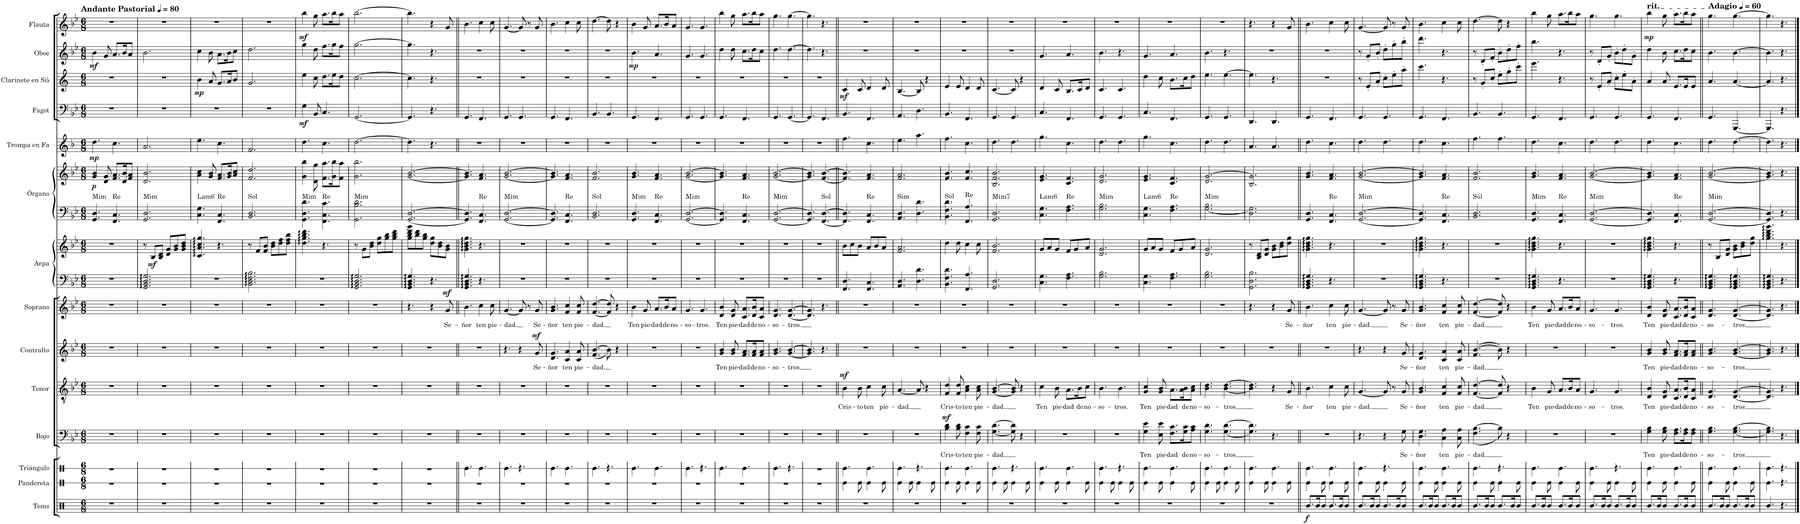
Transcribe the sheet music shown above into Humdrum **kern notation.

**kern	**dynam	**kern	**kern	**kern	**text	**dynam	**kern	**text	**dynam	**kern	**text	**dynam	**kern	**text	**dynam	**kern	**kern	**dynam	**kern	**kern	**dynam	**harte	**kern	**dynam	**kern	**dynam	**kern	**dynam	**kern	**dynam	**kern	**dynam
*part14	*part14	*part13	*part12	*part11	*part11	*part11	*part10	*part10	*part10	*part9	*part9	*part9	*part8	*part8	*part8	*part7	*part7	*part7	*part6	*part6	*part6	*part6	*part5	*part5	*part4	*part4	*part3	*part3	*part2	*part2	*part1	*part1
*staff16	*staff16	*staff15	*staff14	*staff13	*staff13	*staff13	*staff12	*staff12	*staff12	*staff11	*staff11	*staff11	*staff10	*staff10	*staff10	*staff9	*staff8	*staff8/9	*staff7	*staff6	*staff6/7	*	*staff5	*staff5	*staff4	*staff4	*staff3	*staff3	*staff2	*staff2	*staff1	*staff1
*I"Toms	*	*I"Pandereta	*I"Triángulo	*I"Bajo	*	*	*I"Tenor	*	*	*I"Contralto	*	*	*I"Soprano	*	*	*I"Arpa	*	*	*I"Órgano	*	*	*	*I"Trompa en Fa	*	*I"Fagot	*	*I"Clarinete en Sib	*	*I"Oboe	*	*I"Flauta	*
*I'Toms	*	*I'Pdta.	*	*I'B.	*	*	*I'T.	*	*	*I'C.	*	*	*I'S.	*	*	*I'Arp.	*	*	*	*	*	*	*	*	*I'Fg.	*	*I'Cl. en Sib	*	*I'Ob.	*	*I'Fl.	*
*	*	*stria1	*stria1	*	*	*	*	*	*	*	*	*	*	*	*	*	*	*	*	*	*	*	*	*	*	*	*	*	*	*	*	*
*clefX	*	*clefX	*clefX	*clefF4	*	*	*clefGv2	*	*	*clefG2	*	*	*clefG2	*	*	*clefF4	*clefG2	*	*clefF4	*clefG2	*	*	*clefG2	*	*clefF4	*	*clefG2	*	*clefG2	*	*clefG2	*
*	*	*	*	*	*	*	*	*	*	*	*	*	*	*	*	*	*	*	*	*	*	*	*Trd4c7	*	*	*	*Trd1c2	*	*	*	*	*
*k[]	*	*k[]	*k[]	*k[b-e-]	*	*	*k[b-e-]	*	*	*k[b-e-]	*	*	*k[b-e-]	*	*	*k[b-e-]	*k[b-e-]	*	*k[b-e-]	*k[b-e-]	*	*	*k[b-]	*	*k[b-e-]	*	*k[]	*	*k[b-e-]	*	*k[b-e-]	*
*M6/8	*	*M6/8	*M6/8	*M6/8	*	*	*M6/8	*	*	*M6/8	*	*	*M6/8	*	*	*M6/8	*M6/8	*	*M6/8	*M6/8	*	*	*M6/8	*	*M6/8	*	*M6/8	*	*M6/8	*	*M6/8	*
*MM80	*	*MM80	*MM80	*MM80	*	*	*MM80	*	*	*MM80	*	*	*MM80	*	*	*MM80	*MM80	*	*MM80	*MM80	*	*	*MM80	*	*MM80	*	*MM80	*	*MM80	*	*MM80	*
=1	=1	=1	=1	=1	=1	=1	=1	=1	=1	=1	=1	=1	=1	=1	=1	=1	=1	=1	=1	=1	=1	=1	=1	=1	=1	=1	=1	=1	=1	=1	=1	=1
!	!	!	!	!	!	!	!	!	!	!	!	!	!	!	!	!	!	!	!	!	!	!	!	!	!	!	!	!	!	!	!LO:TX:a:B:t=Andante Pastorial	!
!	!	!	!	!	!	!	!	!	!	!	!	!	!	!	!	!	!	!	!	!	!LO:DY:b	!LO:H:kt=Mim	!	!LO:DY:b	!	!	!	!	!	!LO:DY:b	!	!
2.r	.	2.r	2.r	2.r	.	.	2.r	.	.	2.r	.	.	2.r	.	.	2.r	2.r	.	4.GG/ 4.D/	4g/ 4b-/	p	N	4.dd\	mp	2.r	.	2.r	.	4b-\	mf	2.r	.
.	.	.	.	.	.	.	.	.	.	.	.	.	.	.	.	.	.	.	.	8d/ 8g/	.	.	.	.	.	.	.	.	8g/	.	.	.
!	!	!	!	!	!	!	!	!	!	!	!	!	!	!	!	!	!	!	!	!	!	!LO:H:kt=Re	!	!	!	!	!	!	!	!	!	!
.	.	.	.	.	.	.	.	.	.	.	.	.	.	.	.	.	.	.	4.FF/ 4.C/	8.f/ 8.a/L	.	N	4.cc\	.	.	.	.	.	8.a/L	.	.	.
.	.	.	.	.	.	.	.	.	.	.	.	.	.	.	.	.	.	.	.	16d/ 16b-/K	.	.	.	.	.	.	.	.	16b-/K	.	.	.
.	.	.	.	.	.	.	.	.	.	.	.	.	.	.	.	.	.	.	.	8f/ 8a/J	.	.	.	.	.	.	.	.	8a/J	.	.	.
=2	=2	=2	=2	=2	=2	=2	=2	=2	=2	=2	=2	=2	=2	=2	=2	=2	=2	=2	=2	=2	=2	=2	=2	=2	=2	=2	=2	=2	=2	=2	=2	=2
!	!	!	!	!	!	!	!	!	!	!	!	!	!	!	!	!	!	!	!	!	!	!LO:H:kt=Mim	!	!	!	!	!	!	!	!	!	!
2.r	.	2.r	2.r	2.r	.	.	2.r	.	.	2.r	.	.	2.r	.	.	2.GG/:: 2.BB-/:: 2.D/:: 2.G/::	8r	.	2.GG/ 2.D/	2.d/ 2.b-/	.	N	2.a/	.	2.r	.	2.r	.	2.b-\	.	2.r	.
!	!	!	!	!	!	!	!	!	!	!	!	!	!	!	!	!	!	!LO:DY:b	!	!	!	!	!	!	!	!	!	!	!	!	!	!
.	.	.	.	.	.	.	.	.	.	.	.	.	.	.	.	.	8B-/L	mf	.	.	.	.	.	.	.	.	.	.	.	.	.	.
.	.	.	.	.	.	.	.	.	.	.	.	.	.	.	.	.	8B-/ 8d/J	.	.	.	.	.	.	.	.	.	.	.	.	.	.	.
.	.	.	.	.	.	.	.	.	.	.	.	.	.	.	.	.	8d/ 8g/L	.	.	.	.	.	.	.	.	.	.	.	.	.	.	.
.	.	.	.	.	.	.	.	.	.	.	.	.	.	.	.	.	8g/ 8b-/	.	.	.	.	.	.	.	.	.	.	.	.	.	.	.
.	.	.	.	.	.	.	.	.	.	.	.	.	.	.	.	.	8g/ 8b-/ 8dd/J	.	.	.	.	.	.	.	.	.	.	.	.	.	.	.
=3	=3	=3	=3	=3	=3	=3	=3	=3	=3	=3	=3	=3	=3	=3	=3	=3	=3	=3	=3	=3	=3	=3	=3	=3	=3	=3	=3	=3	=3	=3	=3	=3
!	!	!	!	!	!	!	!	!	!	!	!	!	!	!	!	!	!	!	!	!	!	!LO:H:kt=Lam6	!	!	!	!	!	!LO:DY:b	!	!	!	!
2.r	.	2.r	2.r	2.r	.	.	2.r	.	.	2.r	.	.	2.r	.	.	2.r	4.c/:: 4.a/:: 4.cc/:: 4.gg/::	.	4.C\ 4.G\	4a\ 4cc\	.	N	4.ee\	.	2.r	.	4b\	mp	4cc\	.	2.r	.
.	.	.	.	.	.	.	.	.	.	.	.	.	.	.	.	.	.	.	.	8g/ 8b-/	.	.	.	.	.	.	8a/	.	8b-\	.	.	.
!	!	!	!	!	!	!	!	!	!	!	!	!	!	!	!	!	!	!	!	!	!	!LO:H:kt=Re	!	!	!	!	!	!	!	!	!	!
.	.	.	.	.	.	.	.	.	.	.	.	.	.	.	.	.	4.r	.	4.FF/ 4.C/	8.f/ 8.a/L	.	N	4.cc\	.	.	.	8.g/L	.	8.a\L	.	.	.
.	.	.	.	.	.	.	.	.	.	.	.	.	.	.	.	.	.	.	.	16g/ 16b-/K	.	.	.	.	.	.	16a/K	.	16b-\K	.	.	.
.	.	.	.	.	.	.	.	.	.	.	.	.	.	.	.	.	.	.	.	8a/ 8cc/J	.	.	.	.	.	.	8b/J	.	8cc\J	.	.	.
=4	=4	=4	=4	=4	=4	=4	=4	=4	=4	=4	=4	=4	=4	=4	=4	=4	=4	=4	=4	=4	=4	=4	=4	=4	=4	=4	=4	=4	=4	=4	=4	=4
!	!	!	!	!	!	!	!	!	!	!	!	!	!	!	!	!	!	!	!	!	!	!LO:H:kt=Sol	!	!	!	!	!	!	!	!	!	!
2.r	.	2.r	2.r	2.r	.	.	2.r	.	.	2.r	.	.	2.r	.	.	2.BB-\:: 2.D\:: 2.F\:: 2.B-\::	8r	.	2.BB-/ 2.D/	2.f/ 2.dd/	.	N	2.f/	.	2.r	.	2.g/	.	2.dd\	.	2.r	.
.	.	.	.	.	.	.	.	.	.	.	.	.	.	.	.	.	8f/L	.	.	.	.	.	.	.	.	.	.	.	.	.	.	.
.	.	.	.	.	.	.	.	.	.	.	.	.	.	.	.	.	8f/ 8b-/J	.	.	.	.	.	.	.	.	.	.	.	.	.	.	.
.	.	.	.	.	.	.	.	.	.	.	.	.	.	.	.	.	8b-\ 8dd\L	.	.	.	.	.	.	.	.	.	.	.	.	.	.	.
.	.	.	.	.	.	.	.	.	.	.	.	.	.	.	.	.	8dd\ 8ff\	.	.	.	.	.	.	.	.	.	.	.	.	.	.	.
.	.	.	.	.	.	.	.	.	.	.	.	.	.	.	.	.	8dd\ 8ff\ 8bb-\J	.	.	.	.	.	.	.	.	.	.	.	.	.	.	.
=5	=5	=5	=5	=5	=5	=5	=5	=5	=5	=5	=5	=5	=5	=5	=5	=5	=5	=5	=5	=5	=5	=5	=5	=5	=5	=5	=5	=5	=5	=5	=5	=5
!	!	!	!	!	!	!	!	!	!	!	!	!	!	!	!	!	!	!	!	!	!	!LO:H:kt=Mim	!	!	!	!LO:DY:b	!	!	!	!	!	!LO:DY:b
2.r	.	2.r	2.r	2.r	.	.	2.r	.	.	2.r	.	.	2.r	.	.	2.r	4.dd\:: 4.gg\:: 4.bb-\:: 4.ddd\::	.	4.GG\ 4.D\ 4.d\	4g\ 4bb-\	.	N	4.dd\	.	4G\	mf	4ee\	.	4gg\	.	4bb-\	mf
.	.	.	.	.	.	.	.	.	.	.	.	.	.	.	.	.	.	.	.	8d\ 8gg\	.	.	.	.	8BB-/	.	8cc\	.	8dd\	.	8gg\	.
!	!	!	!	!	!	!	!	!	!	!	!	!	!	!	!	!	!	!	!	!	!	!LO:H:kt=Re	!	!	!	!	!	!	!	!	!	!
.	.	.	.	.	.	.	.	.	.	.	.	.	.	.	.	.	4.r	.	4.FF\ 4.C\ 4.c\	8.f\ 8.aa\L	.	N	4.cc\	.	4.C/	.	8.dd\L	.	8.ff\L	.	8.aa\L	.
.	.	.	.	.	.	.	.	.	.	.	.	.	.	.	.	.	.	.	.	16g\ 16bb-\K	.	.	.	.	.	.	16ee\K	.	16gg\K	.	16bb-\K	.
.	.	.	.	.	.	.	.	.	.	.	.	.	.	.	.	.	.	.	.	8f\ 8aa\J	.	.	.	.	.	.	8dd\J	.	8ff\J	.	8aa\J	.
=6	=6	=6	=6	=6	=6	=6	=6	=6	=6	=6	=6	=6	=6	=6	=6	=6	=6	=6	=6	=6	=6	=6	=6	=6	=6	=6	=6	=6	=6	=6	=6	=6
!	!	!	!	!	!	!	!	!	!	!	!	!	!	!	!	!	!	!	!	!	!	!LO:H:kt=Mim	!	!	!	!	!	!	!	!	!	!
2.r	.	2.r	2.r	2.r	.	.	2.r	.	.	2.r	.	.	2.r	.	.	2.GG/:: 2.BB-/:: 2.D/:: 2.G/::	8r	.	2.GG\ 2.B-\ 2.d\	2.g\ 2.bb-\	.	N	[2.dd\	.	[2.GG/	.	[2.cc\	.	[2.gg\	.	[2.bb-\	.
.	.	.	.	.	.	.	.	.	.	.	.	.	.	.	.	.	8g\L	.	.	.	.	.	.	.	.	.	.	.	.	.	.	.
.	.	.	.	.	.	.	.	.	.	.	.	.	.	.	.	.	8b-\ 8dd\J	.	.	.	.	.	.	.	.	.	.	.	.	.	.	.
.	.	.	.	.	.	.	.	.	.	.	.	.	.	.	.	.	8dd\ 8gg\L	.	.	.	.	.	.	.	.	.	.	.	.	.	.	.
.	.	.	.	.	.	.	.	.	.	.	.	.	.	.	.	.	8gg\ 8bb-\	.	.	.	.	.	.	.	.	.	.	.	.	.	.	.
.	.	.	.	.	.	.	.	.	.	.	.	.	.	.	.	.	8gg\ 8bb-\ 8ddd\J	.	.	.	.	.	.	.	.	.	.	.	.	.	.	.
=7	=7	=7	=7	=7	=7	=7	=7	=7	=7	=7	=7	=7	=7	=7	=7	=7	=7	=7	=7	=7	=7	=7	=7	=7	=7	=7	=7	=7	=7	=7	=7	=7
2.r	.	2.r	2.r	2.r	.	.	2.r	.	.	2.r	.	.	4.r	.	.	4.GG/:: 4.BB-/:: 4.D/:: 4.G/::	8gg\ 8bb-\ 8ddd\ 8ggg\L	.	[2.GG/ [2.D/	[2.g/ [2.b-/	.	.	4.dd\]	.	4.GG/]	.	4.cc\]	.	4.gg\]	.	4.bb-\]	.
.	.	.	.	.	.	.	.	.	.	.	.	.	.	.	.	.	8bb-\ 8ddd\	.	.	.	.	.	.	.	.	.	.	.	.	.	.	.
.	.	.	.	.	.	.	.	.	.	.	.	.	.	.	.	.	8gg\ 8bb-\J	.	.	.	.	.	.	.	.	.	.	.	.	.	.	.
.	.	.	.	.	.	.	.	.	.	.	.	.	4r	.	.	4.r	8dd\ 8gg\L	.	.	.	.	.	4.r	.	4.r	.	4.r	.	4.r	.	4r	.
.	.	.	.	.	.	.	.	.	.	.	.	.	.	.	.	.	8b-\ 8dd\	.	.	.	.	.	.	.	.	.	.	.	.	.	.	.
!	!	!	!	!	!	!	!	!	!	!	!	!	!	!LO:LY:b	!LO:DY:a	!	!	!	!	!	!	!	!	!	!	!	!	!	!	!	!	!
.	.	.	.	.	.	.	.	.	.	.	.	.	8g/	Se-	mf	.	8g\ 8b-\J	.	.	.	.	.	.	.	.	.	.	.	.	.	8g/	.
=8||	=8||	=8||	=8||	=8||	=8||	=8||	=8||	=8||	=8||	=8||	=8||	=8||	=8||	=8||	=8||	=8||	=8||	=8||	=8||	=8||	=8||	=8||	=8||	=8||	=8||	=8||	=8||	=8||	=8||	=8||	=8||	=8||
!	!	!	!	!	!	!	!	!	!	!	!	!	!	!LO:LY:b	!	!	!	!	!	!	!	!	!	!	!	!	!	!	!	!	!	!
2.r	.	2.r	4.Re\	2.r	.	.	2.r	.	.	2.r	.	.	4.b-\	-ñor	.	4.GG/:: 4.BB-/:: 4.D/:: 4.G/::	4.g\:: 4.b-\:: 4.dd\:: 4.gg\::	.	4.GG/] 4.D/]	4.g/] 4.b-/]	.	.	2.r	.	4.GG/	.	2.r	.	2.r	.	4.b-\	.
!	!	!	!	!	!	!	!	!	!	!	!	!	!	!LO:LY:b	!	!	!	!	!	!	!	!LO:H:kt=Re	!	!	!	!	!	!	!	!	!	!
.	.	.	4.Re\	.	.	.	.	.	.	.	.	.	4cc\	ten	.	4.r	4.r	.	4.FF/ 4.C/	4.f/ 4.a/	.	N	.	.	4.FF/	.	.	.	.	.	4cc\	.
!	!	!	!	!	!	!	!	!	!	!	!	!	!	!LO:LY:b	!	!	!	!	!	!	!	!	!	!	!	!	!	!	!	!	!	!
.	.	.	.	.	.	.	.	.	.	.	.	.	8cc\	pie-	.	.	.	.	.	.	.	.	.	.	.	.	.	.	.	.	8cc\	.
=9	=9	=9	=9	=9	=9	=9	=9	=9	=9	=9	=9	=9	=9	=9	=9	=9	=9	=9	=9	=9	=9	=9	=9	=9	=9	=9	=9	=9	=9	=9	=9	=9
!	!	!	!	!	!	!	!	!	!	!	!	!	!	!LO:LY:b	!	!	!	!	!	!	!	!LO:H:kt=Mim	!	!	!	!	!	!	!	!	!	!
2.r	.	2.r	4.Re\	2.r	.	.	2.r	.	.	4.r	.	.	[4.g/	-dad.	.	2.r	2.r	.	[2.GG/ [2.D/	[2.g/ [2.b-/	.	N	2.r	.	4.GG/	.	2.r	.	2.r	.	[4.g/	.
.	.	.	4.r	.	.	.	.	.	.	4r	.	.	8g/]	.	.	.	.	.	.	.	.	.	.	.	4.GG/	.	.	.	.	.	8g/]	.
.	.	.	.	.	.	.	.	.	.	.	.	.	8r	.	.	.	.	.	.	.	.	.	.	.	.	.	.	.	.	.	8r	.
!	!	!	!	!	!	!	!	!	!	!	!LO:LY:b	!LO:DY:a	!	!LO:LY:b	!	!	!	!	!	!	!	!	!	!	!	!	!	!	!	!	!	!
.	.	.	.	.	.	.	.	.	.	8g/	Se-	mf	8g/	Se-	.	.	.	.	.	.	.	.	.	.	.	.	.	.	.	.	8g/	.
=10	=10	=10	=10	=10	=10	=10	=10	=10	=10	=10	=10	=10	=10	=10	=10	=10	=10	=10	=10	=10	=10	=10	=10	=10	=10	=10	=10	=10	=10	=10	=10	=10
!	!	!	!	!	!	!	!	!	!	!	!LO:LY:b	!	!	!LO:LY:b	!	!	!	!	!	!	!	!	!	!	!	!	!	!	!	!	!	!
2.r	.	2.r	4.Re\	2.r	.	.	2.r	.	.	4.d/ 4.g/	-ñor	.	4.g/ 4.b-/	-ñor	.	2.r	2.r	.	4.GG/] 4.D/]	4.g/] 4.b-/]	.	.	2.r	.	4.GG/	.	2.r	.	2.r	.	4.b-\	.
!	!	!	!	!	!	!	!	!	!	!	!LO:LY:b	!	!	!LO:LY:b	!	!	!	!	!	!	!	!LO:H:kt=Re	!	!	!	!	!	!	!	!	!	!
.	.	.	4.Re\	.	.	.	.	.	.	4c/ 4a/	ten	.	4f/ 4cc/	ten	.	.	.	.	4.FF/ 4.C/	4.f/ 4.a/	.	N	.	.	4.FF/	.	.	.	.	.	4cc\	.
!	!	!	!	!	!	!	!	!	!	!	!LO:LY:b	!	!	!LO:LY:b	!	!	!	!	!	!	!	!	!	!	!	!	!	!	!	!	!	!
.	.	.	.	.	.	.	.	.	.	8c/ 8a/	pie-	.	8f/ 8cc/	pie-	.	.	.	.	.	.	.	.	.	.	.	.	.	.	.	.	8cc\	.
=11	=11	=11	=11	=11	=11	=11	=11	=11	=11	=11	=11	=11	=11	=11	=11	=11	=11	=11	=11	=11	=11	=11	=11	=11	=11	=11	=11	=11	=11	=11	=11	=11
!	!	!	!	!	!	!	!	!	!	!	!LO:LY:b	!	!	!LO:LY:b	!	!	!	!	!	!	!	!LO:H:kt=Sol	!	!	!	!	!	!	!	!	!	!
2.r	.	2.r	4.Re\	2.r	.	.	2.r	.	.	(<4.f/ [4.b-/	-dad.	.	[4.f/ [4.dd/	-dad.	.	2.r	2.r	.	2.BB-/ 2.D/	2.f/ 2.b-/	.	N	2.r	.	4.BB-/	.	2.r	.	2.r	.	[4.dd\	.
.	.	.	4.r	.	.	.	.	.	.	8b-\])	.	.	8f/] 8dd/]	.	.	.	.	.	.	.	.	.	.	.	4.BB-/	.	.	.	.	.	8dd\]	.
.	.	.	.	.	.	.	.	.	.	4r	.	.	4r	.	.	.	.	.	.	.	.	.	.	.	.	.	.	.	.	.	4r	.
=12	=12	=12	=12	=12	=12	=12	=12	=12	=12	=12	=12	=12	=12	=12	=12	=12	=12	=12	=12	=12	=12	=12	=12	=12	=12	=12	=12	=12	=12	=12	=12	=12
!	!	!	!	!	!	!	!	!	!	!	!	!	!	!LO:LY:b	!	!	!	!	!	!	!	!LO:H:kt=Mim	!	!	!	!	!	!	!	!LO:DY:b	!	!
2.r	.	2.r	4.Re\	2.r	.	.	2.r	.	.	2.r	.	.	4b-\	Ten	.	2.r	2.r	.	4.GG/ 4.D/	4.g/ 4.b-/	.	N	2.r	.	4.GG/	.	2.r	.	4.b-\	mp	4b-\	.
!	!	!	!	!	!	!	!	!	!	!	!	!	!	!LO:LY:b	!	!	!	!	!	!	!	!	!	!	!	!	!	!	!	!	!	!
.	.	.	.	.	.	.	.	.	.	.	.	.	8g/	pie-	.	.	.	.	.	.	.	.	.	.	.	.	.	.	.	.	8g/	.
!	!	!	!	!	!	!	!	!	!	!	!	!	!	!LO:LY:b	!	!	!	!	!	!	!	!LO:H:kt=Re	!	!	!	!	!	!	!	!	!	!
.	.	.	4.Re\	.	.	.	.	.	.	.	.	.	8.a/L	-dad	.	.	.	.	4.FF/ 4.C/	4.f/ 4.a/	.	N	.	.	4.FF/	.	.	.	4.a/	.	8.a/L	.
!	!	!	!	!	!	!	!	!	!	!	!	!	!	!LO:LY:b	!	!	!	!	!	!	!	!	!	!	!	!	!	!	!	!	!	!
.	.	.	.	.	.	.	.	.	.	.	.	.	16b-/K	de	.	.	.	.	.	.	.	.	.	.	.	.	.	.	.	.	16b-/K	.
!	!	!	!	!	!	!	!	!	!	!	!	!	!	!LO:LY:b	!	!	!	!	!	!	!	!	!	!	!	!	!	!	!	!	!	!
.	.	.	.	.	.	.	.	.	.	.	.	.	8a/J	no-	.	.	.	.	.	.	.	.	.	.	.	.	.	.	.	.	8a/J	.
=13	=13	=13	=13	=13	=13	=13	=13	=13	=13	=13	=13	=13	=13	=13	=13	=13	=13	=13	=13	=13	=13	=13	=13	=13	=13	=13	=13	=13	=13	=13	=13	=13
!	!	!	!	!	!	!	!	!	!	!	!	!	!	!LO:LY:b	!	!	!	!	!	!	!	!LO:H:kt=Mim	!	!	!	!	!	!	!	!	!	!
2.r	.	2.r	4.Re\	2.r	.	.	2.r	.	.	2.r	.	.	4.g/	-so-	.	2.r	2.r	.	[2.GG/ [2.D/	[2.g/ [2.b-/	.	N	2.r	.	4.GG/	.	2.r	.	4.g/	.	4.g/	.
!	!	!	!	!	!	!	!	!	!	!	!	!	!	!LO:LY:b	!	!	!	!	!	!	!	!	!	!	!	!	!	!	!	!	!	!
.	.	.	4.r	.	.	.	.	.	.	.	.	.	4.g/	-tros.	.	.	.	.	.	.	.	.	.	.	4.GG/	.	.	.	4.g/	.	4.g/	.
=14	=14	=14	=14	=14	=14	=14	=14	=14	=14	=14	=14	=14	=14	=14	=14	=14	=14	=14	=14	=14	=14	=14	=14	=14	=14	=14	=14	=14	=14	=14	=14	=14
!	!	!	!	!	!	!	!	!	!	!	!LO:LY:b	!	!	!LO:LY:b	!	!	!	!	!	!	!	!	!	!	!	!	!	!	!	!	!	!
2.r	.	2.r	4.Re\	2.r	.	.	2.r	.	.	4g/ 4b-/	Ten	.	4d/ 4b-/	Ten	.	2.r	2.r	.	4.GG/] 4.D/]	4.g/] 4.b-/]	.	.	2.r	.	4.GG/	.	2.r	.	4dd\	.	4bb-\	.
!	!	!	!	!	!	!	!	!	!	!	!LO:LY:b	!	!	!LO:LY:b	!	!	!	!	!	!	!	!	!	!	!	!	!	!	!	!	!	!
.	.	.	.	.	.	.	.	.	.	8g/ 8b-/	pie-	.	8d/ 8g/	pie-	.	.	.	.	.	.	.	.	.	.	.	.	.	.	8dd\	.	8gg\	.
!	!	!	!	!	!	!	!	!	!	!	!LO:LY:b	!	!	!LO:LY:b	!	!	!	!	!	!	!	!LO:H:kt=Re	!	!	!	!	!	!	!	!	!	!
.	.	.	4.Re\	.	.	.	.	.	.	8.f/ 8.a/L	-dad	.	8.c/ 8.a/L	-dad	.	.	.	.	4.FF/ 4.C/	4.f/ 4.a/	.	N	.	.	4.FF/	.	.	.	8.cc\L	.	8.aa\L	.
!	!	!	!	!	!	!	!	!	!	!	!LO:LY:b	!	!	!LO:LY:b	!	!	!	!	!	!	!	!	!	!	!	!	!	!	!	!	!	!
.	.	.	.	.	.	.	.	.	.	16f/ 16a/K	de	.	16d/ 16b-/K	de	.	.	.	.	.	.	.	.	.	.	.	.	.	.	16dd\K	.	16bb-\K	.
!	!	!	!	!	!	!	!	!	!	!	!LO:LY:b	!	!	!LO:LY:b	!	!	!	!	!	!	!	!	!	!	!	!	!	!	!	!	!	!
.	.	.	.	.	.	.	.	.	.	8f/ 8a/J	no-	.	8c/ 8a/J	no-	.	.	.	.	.	.	.	.	.	.	.	.	.	.	8cc\J	.	8aa\J	.
=15	=15	=15	=15	=15	=15	=15	=15	=15	=15	=15	=15	=15	=15	=15	=15	=15	=15	=15	=15	=15	=15	=15	=15	=15	=15	=15	=15	=15	=15	=15	=15	=15
!	!	!	!	!	!	!	!	!	!	!	!LO:LY:b	!	!	!LO:LY:b	!	!	!	!	!	!	!	!LO:H:kt=Mim	!	!	!	!	!	!	!	!	!	!
2.r	.	2.r	4.Re\	2.r	.	.	2.r	.	.	4.g/ 4.b-/	-so-	.	4.d/ 4.g/	-so-	.	2.r	2.r	.	[2.GG/ [2.D/	[2.g/ [2.b-/	.	N	2.r	.	4.GG/	.	2.r	.	4.dd\	.	4.gg\	.
!	!	!	!	!	!	!	!	!	!	!	!LO:LY:b	!	!	!LO:LY:b	!	!	!	!	!	!	!	!	!	!	!	!	!	!	!	!	!	!
.	.	.	4.r	.	.	.	.	.	.	[4.g/ [4.b-/	-tros.	.	[4.d/ [4.g/	-tros.	.	.	.	.	.	.	.	.	.	.	[4.GG/	.	.	.	[4.dd\	.	[4.gg\	.
=16	=16	=16	=16	=16	=16	=16	=16	=16	=16	=16	=16	=16	=16	=16	=16	=16	=16	=16	=16	=16	=16	=16	=16	=16	=16	=16	=16	=16	=16	=16	=16	=16
2.r	.	2.r	2.r	2.r	.	.	2.r	.	.	4.g/] 4.b-/]	.	.	4.d/] 4.g/]	.	.	2.r	2.r	.	4.GG/] 4.D/]	4.g/] 4.b-/]	.	.	2.r	.	4.GG/]	.	2.r	.	4.dd\]	.	4.gg\]	.
!	!	!	!	!	!	!	!	!	!	!	!	!	!	!	!	!	!	!	!	!	!	!LO:H:kt=Sol	!	!	!	!	!	!	!	!	!	!
.	.	.	.	.	.	.	.	.	.	4.r	.	.	4.r	.	.	.	.	.	[4.FF/ [4.D/	[4.f/ [4.b-/	.	N	.	.	4.FF/	.	.	.	4.r	.	4.r	.
=17||	=17||	=17||	=17||	=17||	=17||	=17||	=17||	=17||	=17||	=17||	=17||	=17||	=17||	=17||	=17||	=17||	=17||	=17||	=17||	=17||	=17||	=17||	=17||	=17||	=17||	=17||	=17||	=17||	=17||	=17||	=17||	=17||
!	!	!	!	!	!	!	!	!LO:LY:b	!LO:DY:a	!	!	!	!	!	!	!	!	!	!	!	!	!	!	!	!	!	!	!LO:DY:b	!	!	!	!
2.r	.	4Re\	4.Re\	2.r	.	.	4B-\	Cris-	mf	2.r	.	.	2.r	.	.	4.FF/ 4.D/	8b-\L	.	4.FF/] 4.D/]	4.f/] 4.b-/]	.	.	4.ff\	.	4.BB-/	.	4c/	mf	2.r	.	2.r	.
.	.	.	.	.	.	.	.	.	.	.	.	.	.	.	.	.	8cc\	.	.	.	.	.	.	.	.	.	.	.	.	.	.	.
!	!	!	!	!	!	!	!	!LO:LY:b	!	!	!	!	!	!	!	!	!	!	!	!	!	!	!	!	!	!	!	!	!	!	!	!
.	.	8Re\	.	.	.	.	8B-\	-to	.	.	.	.	.	.	.	.	8b-\J	.	.	.	.	.	.	.	.	.	8c/	.	.	.	.	.
!	!	!	!	!	!	!	!	!LO:LY:b	!	!	!	!	!	!	!	!	!	!	!	!	!	!LO:H:kt=Re	!	!	!	!	!	!	!	!	!	!
.	.	4Re\	4.Re\	.	.	.	4c\	ten	.	.	.	.	.	.	.	4.FF/ 4.C/	8a/L	.	4.FF/ 4.C/	4.f/ 4.a/	.	N	4.cc\	.	4.FF/	.	4d/	.	.	.	.	.
.	.	.	.	.	.	.	.	.	.	.	.	.	.	.	.	.	8b-/	.	.	.	.	.	.	.	.	.	.	.	.	.	.	.
!	!	!	!	!	!	!	!	!LO:LY:b	!	!	!	!	!	!	!	!	!	!	!	!	!	!	!	!	!	!	!	!	!	!	!	!
.	.	8Re\	.	.	.	.	8c\	pie-	.	.	.	.	.	.	.	.	8a/J	.	.	.	.	.	.	.	.	.	8d/	.	.	.	.	.
=18	=18	=18	=18	=18	=18	=18	=18	=18	=18	=18	=18	=18	=18	=18	=18	=18	=18	=18	=18	=18	=18	=18	=18	=18	=18	=18	=18	=18	=18	=18	=18	=18
!	!	!	!	!	!	!	!	!LO:LY:b	!	!	!	!	!	!	!	!	!	!	!	!	!	!LO:H:kt=Sim	!	!	!	!	!	!	!	!	!	!
2.r	.	4Re\	4.Re\	2.r	.	.	[4.A/	-dad.	.	2.r	.	.	2.r	.	.	4.AA/ 4.D/	2.f/ 2.a/	.	4.AA/ 4.D/	2.f/ 2.a/	.	N	4.ee\	.	4.AA/	.	[4.B/	.	2.r	.	2.r	.
.	.	8Re\	.	.	.	.	.	.	.	.	.	.	.	.	.	.	.	.	.	.	.	.	.	.	.	.	.	.	.	.	.	.
.	.	4Re\	4.r	.	.	.	8A/]	.	.	.	.	.	.	.	.	4.D\ 4.d\	.	.	4.D\ 4.d\	.	.	.	4.aa\	.	4.D\	.	8B/]	.	.	.	.	.
.	.	.	.	.	.	.	4r	.	.	.	.	.	.	.	.	.	.	.	.	.	.	.	.	.	.	.	4r	.	.	.	.	.
.	.	8Re\	.	.	.	.	.	.	.	.	.	.	.	.	.	.	.	.	.	.	.	.	.	.	.	.	.	.	.	.	.	.
=19	=19	=19	=19	=19	=19	=19	=19	=19	=19	=19	=19	=19	=19	=19	=19	=19	=19	=19	=19	=19	=19	=19	=19	=19	=19	=19	=19	=19	=19	=19	=19	=19
!	!	!	!	!	!LO:LY:b	!LO:DY:a	!	!LO:LY:b	!	!	!	!	!	!	!	!	!	!	!	!	!	!LO:H:kt=Sol	!	!	!	!	!	!	!	!	!	!
2.r	.	4Re\	4.Re\	4B-\ 4d\	Cris-	mf	4F/ 4d/	Cris-	.	2.r	.	.	2.r	.	.	4.BB-\ 4.F\ 4.d\	4dd\	.	4.BB-\ 4.F\ 4.d\	4.f/ 4.b-/	.	N	4.ff\	.	4.BB-/	.	4e/	.	2.r	.	2.r	.
!	!	!	!	!	!LO:LY:b	!	!	!LO:LY:b	!	!	!	!	!	!	!	!	!	!	!	!	!	!	!	!	!	!	!	!	!	!	!	!
.	.	8Re\	.	8B-\ 8d\	-to	.	8F/ 8d/	-to	.	.	.	.	.	.	.	.	8dd\	.	.	.	.	.	.	.	.	.	8e/	.	.	.	.	.
!	!	!	!	!	!LO:LY:b	!	!	!LO:LY:b	!	!	!	!	!	!	!	!	!	!	!	!	!	!LO:H:kt=Re	!	!	!	!	!	!	!	!	!	!
.	.	4Re\	4.Re\	4F\ 4c\	ten	.	4A\ 4c\	ten	.	.	.	.	.	.	.	4.FF/ 4.A/	4cc\	.	4.FF/ 4.A/	4.f/ 4.cc/	.	N	4.cc\	.	4.FF/	.	4d/	.	.	.	.	.
!	!	!	!	!	!LO:LY:b	!	!	!LO:LY:b	!	!	!	!	!	!	!	!	!	!	!	!	!	!	!	!	!	!	!	!	!	!	!	!
.	.	8Re\	.	8F\ 8c\	pie-	.	8A\ 8c\	pie-	.	.	.	.	.	.	.	.	8cc\	.	.	.	.	.	.	.	.	.	8d/	.	.	.	.	.
=20	=20	=20	=20	=20	=20	=20	=20	=20	=20	=20	=20	=20	=20	=20	=20	=20	=20	=20	=20	=20	=20	=20	=20	=20	=20	=20	=20	=20	=20	=20	=20	=20
!	!	!	!	!	!LO:LY:b	!	!	!LO:LY:b	!	!	!	!	!	!	!	!	!	!	!	!	!	!LO:H:kt=Mim7	!	!	!	!	!	!	!	!	!	!
2.r	.	4Re\	4.Re\	[4.G\ [4.d\	-dad.	.	[4.G/ [4.B-/	-dad.	.	2.r	.	.	2.r	.	.	2.GG/ 2.D/	2.f/ 2.b-/	.	2.GG/ 2.D/	2.B-/ 2.f/ 2.b-/	.	N	4.dd\	.	4.GG/	.	[4.c/	.	2.r	.	2.r	.
.	.	8Re\	.	.	.	.	.	.	.	.	.	.	.	.	.	.	.	.	.	.	.	.	.	.	.	.	.	.	.	.	.	.
.	.	4Re\	4.r	8G\] 8d\]	.	.	8G/] 8B-/]	.	.	.	.	.	.	.	.	.	.	.	.	.	.	.	4.dd\	.	4.GG/	.	8c/]	.	.	.	.	.
.	.	.	.	4r	.	.	4r	.	.	.	.	.	.	.	.	.	.	.	.	.	.	.	.	.	.	.	4r	.	.	.	.	.
.	.	8Re\	.	.	.	.	.	.	.	.	.	.	.	.	.	.	.	.	.	.	.	.	.	.	.	.	.	.	.	.	.	.
=21	=21	=21	=21	=21	=21	=21	=21	=21	=21	=21	=21	=21	=21	=21	=21	=21	=21	=21	=21	=21	=21	=21	=21	=21	=21	=21	=21	=21	=21	=21	=21	=21
!	!	!	!	!	!	!	!	!LO:LY:b	!	!	!	!	!	!	!	!	!	!	!	!	!	!LO:H:kt=Lam6	!	!	!	!	!	!	!	!	!	!
2.r	.	4Re\	4.Re\	2.r	.	.	4c\	Ten	.	2.r	.	.	2.r	.	.	4.C\ 4.G\	8g/L	.	4.C\ 4.G\	4.e-/ 4.g/	.	N	4.gg\	.	4.C/	.	4d/	.	4.g/	.	2.r	.
.	.	.	.	.	.	.	.	.	.	.	.	.	.	.	.	.	8a/	.	.	.	.	.	.	.	.	.	.	.	.	.	.	.
!	!	!	!	!	!	!	!	!LO:LY:b	!	!	!	!	!	!	!	!	!	!	!	!	!	!	!	!	!	!	!	!	!	!	!	!
.	.	8Re\	.	.	.	.	8B-\	pie-	.	.	.	.	.	.	.	.	8g/J	.	.	.	.	.	.	.	.	.	8c/	.	.	.	.	.
!	!	!	!	!	!	!	!	!LO:LY:b	!	!	!	!	!	!	!	!	!	!	!	!	!	!LO:H:kt=Re	!	!	!	!	!	!	!	!	!	!
.	.	4Re\	4.Re\	.	.	.	8.A\L	-dad	.	.	.	.	.	.	.	4.F\ 4.A\	8f/L	.	4.F\ 4.A\	4.c/ 4.f/	.	N	4.cc\	.	4.FF/	.	8.B/L	.	4.a/	.	.	.
.	.	.	.	.	.	.	.	.	.	.	.	.	.	.	.	.	8g/	.	.	.	.	.	.	.	.	.	.	.	.	.	.	.
!	!	!	!	!	!	!	!	!LO:LY:b	!	!	!	!	!	!	!	!	!	!	!	!	!	!	!	!	!	!	!	!	!	!	!	!
.	.	.	.	.	.	.	16B-\K	de	.	.	.	.	.	.	.	.	.	.	.	.	.	.	.	.	.	.	16c/K	.	.	.	.	.
!	!	!	!	!	!	!	!	!LO:LY:b	!	!	!	!	!	!	!	!	!	!	!	!	!	!	!	!	!	!	!	!	!	!	!	!
.	.	8Re\	.	.	.	.	8c\J	no-	.	.	.	.	.	.	.	.	8a/J	.	.	.	.	.	.	.	.	.	8d/J	.	.	.	.	.
=22	=22	=22	=22	=22	=22	=22	=22	=22	=22	=22	=22	=22	=22	=22	=22	=22	=22	=22	=22	=22	=22	=22	=22	=22	=22	=22	=22	=22	=22	=22	=22	=22
!	!	!	!	!	!	!	!	!LO:LY:b	!	!	!	!	!	!	!	!	!	!	!	!	!	!LO:H:kt=Mim	!	!	!	!	!	!	!	!	!	!
2.r	.	4Re\	4.Re\	2.r	.	.	4.B-\	-so-	.	2.r	.	.	2.r	.	.	2.G\ 2.B-\	2.d/ 2.g/	.	2.G\ 2.B-\	2.d/ 2.g/	.	N	4.dd\	.	4.GG/	.	4.c/	.	4.b-\	.	2.r	.
.	.	8Re\	.	.	.	.	.	.	.	.	.	.	.	.	.	.	.	.	.	.	.	.	.	.	.	.	.	.	.	.	.	.
!	!	!	!	!	!	!	!	!LO:LY:b	!	!	!	!	!	!	!	!	!	!	!	!	!	!	!	!	!	!	!	!	!	!	!	!
.	.	4Re\	4.r	.	.	.	4.B-\	-tros.	.	.	.	.	.	.	.	.	.	.	.	.	.	.	4.dd\	.	4.GG/	.	4.c/	.	4.r	.	.	.
.	.	8Re\	.	.	.	.	.	.	.	.	.	.	.	.	.	.	.	.	.	.	.	.	.	.	.	.	.	.	.	.	.	.
=23	=23	=23	=23	=23	=23	=23	=23	=23	=23	=23	=23	=23	=23	=23	=23	=23	=23	=23	=23	=23	=23	=23	=23	=23	=23	=23	=23	=23	=23	=23	=23	=23
!	!	!	!	!	!LO:LY:b	!	!	!LO:LY:b	!	!	!	!	!	!	!	!	!	!	!	!	!	!LO:H:kt=Lam6	!	!	!	!	!	!	!	!	!	!
2.r	.	4Re\	4.Re\	4G\ 4e-\	Ten	.	4G/ 4c/	Ten	.	2.r	.	.	2.r	.	.	4.C\ 4.G\	8g/L	.	4.C\ 4.G\	4.e-/ 4.g/	.	N	4.gg\	.	4.C/	.	4dd\	.	4.g/	.	2.r	.
.	.	.	.	.	.	.	.	.	.	.	.	.	.	.	.	.	8a/	.	.	.	.	.	.	.	.	.	.	.	.	.	.	.
!	!	!	!	!	!LO:LY:b	!	!	!LO:LY:b	!	!	!	!	!	!	!	!	!	!	!	!	!	!	!	!	!	!	!	!	!	!	!	!
.	.	8Re\	.	8E-\ 8e-\	pie-	.	8G/ 8B-/	pie-	.	.	.	.	.	.	.	.	8g/J	.	.	.	.	.	.	.	.	.	8cc\	.	.	.	.	.
!	!	!	!	!	!LO:LY:b	!	!	!LO:LY:b	!	!	!	!	!	!	!	!	!	!	!	!	!	!LO:H:kt=Re	!	!	!	!	!	!	!	!	!	!
.	.	4Re\	4.Re\	8.F\ 8.c\L	-dad	.	8.A\L	-dad	.	.	.	.	.	.	.	4.F\ 4.A\	8f/L	.	4.F\ 4.A\	4.c/ 4.f/	.	N	4.cc\	.	4.FF/	.	8.b\L	.	4.a/	.	.	.
.	.	.	.	.	.	.	.	.	.	.	.	.	.	.	.	.	8g/	.	.	.	.	.	.	.	.	.	.	.	.	.	.	.
!	!	!	!	!	!LO:LY:b	!	!	!LO:LY:b	!	!	!	!	!	!	!	!	!	!	!	!	!	!	!	!	!	!	!	!	!	!	!	!
.	.	.	.	16G\ 16c\K	de	.	16A\ 16B-\K	de	.	.	.	.	.	.	.	.	.	.	.	.	.	.	.	.	.	.	16cc\K	.	.	.	.	.
!	!	!	!	!	!LO:LY:b	!	!	!LO:LY:b	!	!	!	!	!	!	!	!	!	!	!	!	!	!	!	!	!	!	!	!	!	!	!	!
.	.	8Re\	.	8A\ 8c\J	no-	.	8A\ 8c\J	no-	.	.	.	.	.	.	.	.	8a/J	.	.	.	.	.	.	.	.	.	8dd\J	.	.	.	.	.
=24	=24	=24	=24	=24	=24	=24	=24	=24	=24	=24	=24	=24	=24	=24	=24	=24	=24	=24	=24	=24	=24	=24	=24	=24	=24	=24	=24	=24	=24	=24	=24	=24
!	!	!	!	!	!LO:LY:b	!	!	!LO:LY:b	!	!	!	!	!	!	!	!	!	!	!	!	!	!LO:H:kt=Mim	!	!	!	!	!	!	!	!	!	!
2.r	.	4Re\	4.Re\	4.G\ 4.d\	-so-	.	4.B-\ 4.d\	-so-	.	2.r	.	.	2.r	.	.	2.G\ 2.B-\	2.d/ 2.g/	.	[2.G\ 2.B-\	2.d/ [2.g/	.	N	4.dd\	.	4.GG/	.	4.ee\	.	4.b-\	.	2.r	.
.	.	8Re\	.	.	.	.	.	.	.	.	.	.	.	.	.	.	.	.	.	.	.	.	.	.	.	.	.	.	.	.	.	.
!	!	!	!	!	!LO:LY:b	!	!	!LO:LY:b	!	!	!	!	!	!	!	!	!	!	!	!	!	!	!	!	!	!	!	!	!	!	!	!
.	.	4Re\	4.Re\	[4.G\ [4.d\	-tros.	.	[4.B-\ [4.d\	-tros.	.	.	.	.	.	.	.	.	.	.	.	.	.	.	4.dd\	.	4.GG/	.	[4.ee\	.	4.r	.	.	.
.	.	8Re\	.	.	.	.	.	.	.	.	.	.	.	.	.	.	.	.	.	.	.	.	.	.	.	.	.	.	.	.	.	.
=25	=25	=25	=25	=25	=25	=25	=25	=25	=25	=25	=25	=25	=25	=25	=25	=25	=25	=25	=25	=25	=25	=25	=25	=25	=25	=25	=25	=25	=25	=25	=25	=25
2.r	.	4Re\	4.Re\	4.G\] 4.d\]	.	.	4.B-\] 4.d\]	.	.	2.r	.	.	4.r	.	.	2.GG\ 2.D\ 2.B-\	8r	.	2.D\ 2.G\]	2.B-/ 2.g/]	.	.	4.a/	.	4.DD/	.	4.ee\]	.	2.r	.	4.r	.
.	.	.	.	.	.	.	.	.	.	.	.	.	.	.	.	.	8B-/ 8d/L	.	.	.	.	.	.	.	.	.	.	.	.	.	.	.
.	.	8Re\	.	.	.	.	.	.	.	.	.	.	.	.	.	.	8d/ 8g/J	.	.	.	.	.	.	.	.	.	.	.	.	.	.	.
.	.	4Re\	4.Re\	4.r	.	.	4r	.	.	.	.	.	4r	.	.	.	8g\ 8b-\L	.	.	.	.	.	4.a/	.	4.DD/	.	4.r	.	.	.	4r	.
.	.	.	.	.	.	.	.	.	.	.	.	.	.	.	.	.	8b-\ 8dd\	.	.	.	.	.	.	.	.	.	.	.	.	.	.	.
!	!	!	!	!	!	!	!	!LO:LY:b	!	!	!	!	!	!LO:LY:b	!	!	!	!	!	!	!	!	!	!	!	!	!	!	!	!	!	!
.	.	8Re\	.	.	.	.	8G/	Se-	.	.	.	.	8g/	Se-	.	.	8dd\ 8gg\J	.	.	.	.	.	.	.	.	.	.	.	.	.	8g/	.
=26||	=26||	=26||	=26||	=26||	=26||	=26||	=26||	=26||	=26||	=26||	=26||	=26||	=26||	=26||	=26||	=26||	=26||	=26||	=26||	=26||	=26||	=26||	=26||	=26||	=26||	=26||	=26||	=26||	=26||	=26||	=26||	=26||
!	!LO:DY:b	!	!	!	!	!	!	!LO:LY:b	!	!	!	!	!	!LO:LY:b	!	!	!	!	!	!	!	!	!	!	!	!	!	!	!	!	!	!
8.R/L	f	4Re\	4.Re\	2.r	.	.	4.B-\	-ñor	.	2.r	.	.	4.b-\	-ñor	.	4.GG/:: 4.BB-/:: 4.D/:: 4.G/::	4.g\:: 4.b-\:: 4.dd\:: 4.gg\::	.	4.GG/ 4.D/	4.g/ 4.b-/	.	.	4.dd\	.	4.GG/	.	2.r	.	2.r	.	4.b-\	.
16R/K	.	.	.	.	.	.	.	.	.	.	.	.	.	.	.	.	.	.	.	.	.	.	.	.	.	.	.	.	.	.	.	.
8R/J	.	8Re\	.	.	.	.	.	.	.	.	.	.	.	.	.	.	.	.	.	.	.	.	.	.	.	.	.	.	.	.	.	.
!	!	!	!	!	!	!	!	!LO:LY:b	!	!	!	!	!	!LO:LY:b	!	!	!	!	!	!	!	!LO:H:kt=Re	!	!	!	!	!	!	!	!	!	!
8.R/L	.	4Re\	4.Re\	.	.	.	4c\	ten	.	.	.	.	4cc\	ten	.	4.r	4.r	.	4.FF/ 4.C/	4.f/ 4.a/	.	N	4.cc\	.	4.FF/	.	.	.	.	.	4cc\	.
16R/K	.	.	.	.	.	.	.	.	.	.	.	.	.	.	.	.	.	.	.	.	.	.	.	.	.	.	.	.	.	.	.	.
!	!	!	!	!	!	!	!	!LO:LY:b	!	!	!	!	!	!LO:LY:b	!	!	!	!	!	!	!	!	!	!	!	!	!	!	!	!	!	!
8R/J	.	8Re\	.	.	.	.	8c\	pie-	.	.	.	.	8cc\	pie-	.	.	.	.	.	.	.	.	.	.	.	.	.	.	.	.	8cc\	.
=27	=27	=27	=27	=27	=27	=27	=27	=27	=27	=27	=27	=27	=27	=27	=27	=27	=27	=27	=27	=27	=27	=27	=27	=27	=27	=27	=27	=27	=27	=27	=27	=27
!	!	!	!	!	!	!	!	!LO:LY:b	!	!	!	!	!	!LO:LY:b	!	!	!	!	!	!	!	!LO:H:kt=Mim	!	!	!	!	!	!	!	!	!	!
8.R/L	.	4Re\	4.Re\	4.r	.	.	[4.G/	-dad.	.	4.r	.	.	[4.g/	-dad.	.	2.r	2.r	.	[2.GG/ [2.D/	[2.g/ [2.b-/	.	N	4.dd\	.	4.GG/	.	8r	.	8r	.	[4.g/	.
.	.	.	.	.	.	.	.	.	.	.	.	.	.	.	.	.	.	.	.	.	.	.	.	.	.	.	8e'/L	.	8g'/L	.	.	.
16R/K	.	.	.	.	.	.	.	.	.	.	.	.	.	.	.	.	.	.	.	.	.	.	.	.	.	.	.	.	.	.	.	.
8R/J	.	8Re\	.	.	.	.	.	.	.	.	.	.	.	.	.	.	.	.	.	.	.	.	.	.	.	.	8a'/J	.	8b-'/J	.	.	.
8.R/L	.	4Re\	4.r	4r	.	.	8G/]	.	.	4r	.	.	8g/]	.	.	.	.	.	.	.	.	.	4.dd\	.	4.GG/	.	8cc'\L	.	8dd'\L	.	8g/]	.
.	.	.	.	.	.	.	8r	.	.	.	.	.	8r	.	.	.	.	.	.	.	.	.	.	.	.	.	8ee'\	.	8gg'\	.	8r	.
16R/K	.	.	.	.	.	.	.	.	.	.	.	.	.	.	.	.	.	.	.	.	.	.	.	.	.	.	.	.	.	.	.	.
!	!	!	!	!	!LO:LY:b	!	!	!LO:LY:b	!	!	!LO:LY:b	!	!	!LO:LY:b	!	!	!	!	!	!	!	!	!	!	!	!	!	!	!	!	!	!
8R/J	.	8Re\	.	8G\	Se-	.	8G/	Se-	.	8g/	Se-	.	8g/	Se-	.	.	.	.	.	.	.	.	.	.	.	.	8aa'\J	.	8bb-'\J	.	8g/	.
=28	=28	=28	=28	=28	=28	=28	=28	=28	=28	=28	=28	=28	=28	=28	=28	=28	=28	=28	=28	=28	=28	=28	=28	=28	=28	=28	=28	=28	=28	=28	=28	=28
!	!	!	!	!	!LO:LY:b	!	!	!LO:LY:b	!	!	!LO:LY:b	!	!	!LO:LY:b	!	!	!	!	!	!	!	!	!	!	!	!	!	!	!	!	!	!
8.R/L	.	4Re\	4.Re\	4.D\ 4.G\	-ñor	.	4.G/ 4.B-/	-ñor	.	4.d/ 4.g/	-ñor	.	4.g/ 4.b-/	-ñor	.	4.GG/:: 4.BB-/:: 4.D/:: 4.G/::	4.g\:: 4.b-\:: 4.dd\:: 4.gg\::	.	4.GG/] 4.D/]	4.g/] 4.b-/]	.	.	4.dd\	.	4.GG/	.	4.ccc\	.	4.ddd\	.	4.b-\	.
16R/K	.	.	.	.	.	.	.	.	.	.	.	.	.	.	.	.	.	.	.	.	.	.	.	.	.	.	.	.	.	.	.	.
8R/J	.	8Re\	.	.	.	.	.	.	.	.	.	.	.	.	.	.	.	.	.	.	.	.	.	.	.	.	.	.	.	.	.	.
!	!	!	!	!	!LO:LY:b	!	!	!LO:LY:b	!	!	!LO:LY:b	!	!	!LO:LY:b	!	!	!	!	!	!	!	!LO:H:kt=Re	!	!	!	!	!	!	!	!	!	!
8.R/L	.	4Re\	4.Re\	4C\ 4A\	ten	.	4F/ 4c/	ten	.	4c/ 4a/	ten	.	4f/ 4cc/	ten	.	4.r	4.r	.	4.FF/ 4.C/	4.f/ 4.a/	.	N	4.cc\	.	4.FF/	.	4.r	.	4.r	.	4cc\	.
16R/K	.	.	.	.	.	.	.	.	.	.	.	.	.	.	.	.	.	.	.	.	.	.	.	.	.	.	.	.	.	.	.	.
!	!	!	!	!	!LO:LY:b	!	!	!LO:LY:b	!	!	!LO:LY:b	!	!	!LO:LY:b	!	!	!	!	!	!	!	!	!	!	!	!	!	!	!	!	!	!
8R/J	.	8Re\	.	8C\ 8A\	pie-	.	8F/ 8c/	pie-	.	8c/ 8a/	pie-	.	8f/ 8cc/	pie-	.	.	.	.	.	.	.	.	.	.	.	.	.	.	.	.	8cc\	.
=29	=29	=29	=29	=29	=29	=29	=29	=29	=29	=29	=29	=29	=29	=29	=29	=29	=29	=29	=29	=29	=29	=29	=29	=29	=29	=29	=29	=29	=29	=29	=29	=29
!	!	!	!	!	!LO:LY:b	!	!	!LO:LY:b	!	!	!LO:LY:b	!	!	!LO:LY:b	!	!	!	!	!	!	!	!LO:H:kt=Sol	!	!	!	!	!	!	!	!	!	!
8.R/L	.	4Re\	4.Re\	(<4.F\ [4.B-\	-dad.	.	[4.F/ [4.d/	-dad.	.	(4.f/ [4.b-/	-dad.	.	[4.f/ [4.dd/	-dad.	.	2.r	2.r	.	2.BB-/ 2.D/	2.f/ 2.b-/	.	N	4.ff\	.	4.BB-/	.	8r	.	8r	.	[4.dd\	.
.	.	.	.	.	.	.	.	.	.	.	.	.	.	.	.	.	.	.	.	.	.	.	.	.	.	.	8g'/L	.	8d'/L	.	.	.
16R/K	.	.	.	.	.	.	.	.	.	.	.	.	.	.	.	.	.	.	.	.	.	.	.	.	.	.	.	.	.	.	.	.
8R/J	.	8Re\	.	.	.	.	.	.	.	.	.	.	.	.	.	.	.	.	.	.	.	.	.	.	.	.	8cc'/J	.	8f'/J	.	.	.
8.R/L	.	4Re\	4.r	8B-\])	.	.	8F/] 8d/]	.	.	8b-\])	.	.	8f/] 8dd/]	.	.	.	.	.	.	.	.	.	4.ff\	.	4.BB-/	.	8ee'\L	.	8b-'\L	.	8dd\]	.
.	.	.	.	4r	.	.	4r	.	.	4r	.	.	4r	.	.	.	.	.	.	.	.	.	.	.	.	.	8gg'\	.	8dd'\	.	4r	.
16R/K	.	.	.	.	.	.	.	.	.	.	.	.	.	.	.	.	.	.	.	.	.	.	.	.	.	.	.	.	.	.	.	.
8R/J	.	8Re\	.	.	.	.	.	.	.	.	.	.	.	.	.	.	.	.	.	.	.	.	.	.	.	.	8ccc'\J	.	8ff'\J	.	.	.
=30	=30	=30	=30	=30	=30	=30	=30	=30	=30	=30	=30	=30	=30	=30	=30	=30	=30	=30	=30	=30	=30	=30	=30	=30	=30	=30	=30	=30	=30	=30	=30	=30
!	!	!	!	!	!	!	!	!LO:LY:b	!	!	!	!	!	!LO:LY:b	!	!	!	!	!	!	!	!LO:H:kt=Mim	!	!	!	!	!	!	!	!	!	!
8.R/L	.	4Re\	4.Re\	2.r	.	.	4B-\	Ten	.	2.r	.	.	4b-\	Ten	.	4.GG/:: 4.BB-/:: 4.D/:: 4.G/::	4.g\:: 4.b-\:: 4.dd\:: 4.gg\::	.	4.GG/ 4.D/	4.g/ 4.b-/	.	N	4.dd\	.	4.GG/	.	4.eee\	.	4.bb-\	.	4bb-\	.
16R/K	.	.	.	.	.	.	.	.	.	.	.	.	.	.	.	.	.	.	.	.	.	.	.	.	.	.	.	.	.	.	.	.
!	!	!	!	!	!	!	!	!LO:LY:b	!	!	!	!	!	!LO:LY:b	!	!	!	!	!	!	!	!	!	!	!	!	!	!	!	!	!	!
8R/J	.	8Re\	.	.	.	.	8G/	pie-	.	.	.	.	8g/	pie-	.	.	.	.	.	.	.	.	.	.	.	.	.	.	.	.	8gg\	.
!	!	!	!	!	!	!	!	!LO:LY:b	!	!	!	!	!	!LO:LY:b	!	!	!	!	!	!	!	!LO:H:kt=Re	!	!	!	!	!	!	!	!	!	!
8.R/L	.	4Re\	4.Re\	.	.	.	8.A/L	-dad	.	.	.	.	8.a/L	-dad	.	4.r	4.r	.	4.FF/ 4.C/	4.f/ 4.a/	.	N	4.cc\	.	4.FF/	.	4.r	.	4.r	.	8.aa\L	.
!	!	!	!	!	!	!	!	!LO:LY:b	!	!	!	!	!	!LO:LY:b	!	!	!	!	!	!	!	!	!	!	!	!	!	!	!	!	!	!
16R/K	.	.	.	.	.	.	16B-/K	de	.	.	.	.	16b-/K	de	.	.	.	.	.	.	.	.	.	.	.	.	.	.	.	.	16bb-\K	.
!	!	!	!	!	!	!	!	!LO:LY:b	!	!	!	!	!	!LO:LY:b	!	!	!	!	!	!	!	!	!	!	!	!	!	!	!	!	!	!
8R/J	.	8Re\	.	.	.	.	8A/J	no-	.	.	.	.	8a/J	no-	.	.	.	.	.	.	.	.	.	.	.	.	.	.	.	.	8aa\J	.
=31	=31	=31	=31	=31	=31	=31	=31	=31	=31	=31	=31	=31	=31	=31	=31	=31	=31	=31	=31	=31	=31	=31	=31	=31	=31	=31	=31	=31	=31	=31	=31	=31
!	!	!	!	!	!	!	!	!LO:LY:b	!	!	!	!	!	!LO:LY:b	!	!	!	!	!	!	!	!LO:H:kt=Mim	!	!	!	!	!	!	!	!	!	!
8.R/L	.	4Re\	4.Re\	2.r	.	.	4.G/	-so-	.	2.r	.	.	4.g/	-so-	.	2.r	2.r	.	[2.GG/ [2.D/	[2.g/ [2.b-/	.	N	4.dd\	.	4.GG/	.	8r	.	8r	.	4.gg\	.
.	.	.	.	.	.	.	.	.	.	.	.	.	.	.	.	.	.	.	.	.	.	.	.	.	.	.	8e'/L	.	8d'/L	.	.	.
16R/K	.	.	.	.	.	.	.	.	.	.	.	.	.	.	.	.	.	.	.	.	.	.	.	.	.	.	.	.	.	.	.	.
8R/J	.	8Re\	.	.	.	.	.	.	.	.	.	.	.	.	.	.	.	.	.	.	.	.	.	.	.	.	8a'/J	.	8g'/J	.	.	.
!	!	!	!	!	!	!	!	!LO:LY:b	!	!	!	!	!	!LO:LY:b	!	!	!	!	!	!	!	!	!	!	!	!	!	!	!	!	!	!
8.R/L	.	4Re\	4.r	.	.	.	4.G/	-tros.	.	.	.	.	4.g/	-tros.	.	.	.	.	.	.	.	.	4.dd\	.	4.GG/	.	8cc'\L	.	8b-'\L	.	4.gg\	.
.	.	.	.	.	.	.	.	.	.	.	.	.	.	.	.	.	.	.	.	.	.	.	.	.	.	.	8ee'\	.	8dd'\	.	.	.
16R/K	.	.	.	.	.	.	.	.	.	.	.	.	.	.	.	.	.	.	.	.	.	.	.	.	.	.	.	.	.	.	.	.
8R/J	.	8Re\	.	.	.	.	.	.	.	.	.	.	.	.	.	.	.	.	.	.	.	.	.	.	.	.	8a'\J	.	8g'\J	.	.	.
=32	=32	=32	=32	=32	=32	=32	=32	=32	=32	=32	=32	=32	=32	=32	=32	=32	=32	=32	=32	=32	=32	=32	=32	=32	=32	=32	=32	=32	=32	=32	=32	=32
!	!	!	!	!	!	!	!	!	!	!	!	!	!	!	!	!	!	!	!	!	!	!	!	!	!	!	!	!	!	!	!LO:TX:a:t=rit.	!
!	!	!	!	!	!LO:LY:b	!	!	!LO:LY:b	!	!	!LO:LY:b	!	!	!LO:LY:b	!	!	!	!	!	!	!	!	!	!	!	!	!	!	!	!	!	!LO:DY:b
8.R/L	.	4Re\	4.Re\	4G\ 4B-\	Ten	.	4D/ 4B-/	Ten	.	4g/ 4b-/	Ten	.	4d/ 4b-/	Ten	.	4.GG/:: 4.BB-/:: 4.D/:: 4.G/::	4.g\:: 4.b-\:: 4.dd\:: 4.gg\::	.	4.GG/] 4.D/]	4.g/] 4.b-/]	.	.	4.dd\	.	4.GG/	.	4a/	.	4dd\	.	4bb-\	mp
16R/K	.	.	.	.	.	.	.	.	.	.	.	.	.	.	.	.	.	.	.	.	.	.	.	.	.	.	.	.	.	.	.	.
!	!	!	!	!	!LO:LY:b	!	!	!LO:LY:b	!	!	!LO:LY:b	!	!	!LO:LY:b	!	!	!	!	!	!	!	!	!	!	!	!	!	!	!	!	!	!
8R/J	.	8Re\	.	8G\ 8B-\	pie-	.	8D/ 8G/	pie-	.	8g/ 8b-/	pie-	.	8d/ 8g/	pie-	.	.	.	.	.	.	.	.	.	.	.	.	8a/	.	8b-\	.	8gg\	.
!	!	!	!	!	!LO:LY:b	!	!	!LO:LY:b	!	!	!LO:LY:b	!	!	!LO:LY:b	!	!	!	!	!	!	!	!LO:H:kt=Re	!	!	!	!	!	!	!	!	!	!
8.R/L	.	4Re\	4.Re\	8.F\ 8.A\L	-dad	.	8.C/ 8.A/L	-dad	.	8.f/ 8.a/L	-dad	.	8.c/ 8.a/L	-dad	.	4.r	4.r	.	4.FF/ 4.C/	4.f/ 4.a/	.	N	4.cc\	.	4.FF/	.	8.e/L	.	8.cc\L	.	8.aa\L	.
!	!	!	!	!	!LO:LY:b	!	!	!LO:LY:b	!	!	!LO:LY:b	!	!	!LO:LY:b	!	!	!	!	!	!	!	!	!	!	!	!	!	!	!	!	!	!
16R/K	.	.	.	16F\ 16A\K	de	.	16D/ 16B-/K	de	.	16f/ 16a/K	de	.	16d/ 16b-/K	de	.	.	.	.	.	.	.	.	.	.	.	.	16e/K	.	16dd\K	.	16bb-\K	.
!	!	!	!	!	!LO:LY:b	!	!	!LO:LY:b	!	!	!LO:LY:b	!	!	!LO:LY:b	!	!	!	!	!	!	!	!	!	!	!	!	!	!	!	!	!	!
8R/J	.	8Re\	.	8F\ 8A\J	no-	.	8C/ 8A/J	no-	.	8f/ 8a/J	no-	.	8c/ 8a/J	no-	.	.	.	.	.	.	.	.	.	.	.	.	8e/J	.	8cc\J	.	8aa\J	.
=33||	=33||	=33||	=33||	=33||	=33||	=33||	=33||	=33||	=33||	=33||	=33||	=33||	=33||	=33||	=33||	=33||	=33||	=33||	=33||	=33||	=33||	=33||	=33||	=33||	=33||	=33||	=33||	=33||	=33||	=33||	=33||	=33||
*	*	*	*	*	*	*	*	*	*	*	*	*	*	*	*	*	*	*	*	*	*	*	*	*	*	*	*	*	*	*	*MM60	*
!	!	!	!	!	!	!	!	!	!	!	!	!	!	!	!	!	!	!	!	!	!	!	!	!	!	!	!	!	!	!	!LO:TX:a:B:t=Adagio	!
!	!	!	!	!	!LO:LY:b	!	!	!LO:LY:b	!	!	!LO:LY:b	!	!	!LO:LY:b	!	!	!	!	!	!	!	!LO:H:kt=Mim	!	!	!	!	!	!	!	!	!	!
8.R/L	.	4Re\	4.Re\	4.G\ 4.B-\	-so-	.	4.D/ 4.G/	-so-	.	4.g/ 4.b-/	-so-	.	4.d/ 4.g/	-so-	.	4.GG/:: 4.BB-/:: 4.D/:: 4.G/::	8r	.	[2.GG/ [2.D/	[2.g/ [2.b-/	.	N	4.dd\	.	4.GG/	.	4.a/	.	4.b-\	.	4.gg\	.
.	.	.	.	.	.	.	.	.	.	.	.	.	.	.	.	.	8B-/L	.	.	.	.	.	.	.	.	.	.	.	.	.	.	.
16R/K	.	.	.	.	.	.	.	.	.	.	.	.	.	.	.	.	.	.	.	.	.	.	.	.	.	.	.	.	.	.	.	.
8R/J	.	8Re\	.	.	.	.	.	.	.	.	.	.	.	.	.	.	8d/ 8g/J	.	.	.	.	.	.	.	.	.	.	.	.	.	.	.
!	!	!	!	!	!LO:LY:b	!	!	!LO:LY:b	!	!	!LO:LY:b	!	!	!LO:LY:b	!	!	!	!	!	!	!	!	!	!	!	!	!	!	!	!	!	!
8.R/L	.	4Re\	4.Re\	[4.G\ [4.B-\	-tros.	.	[4.D/ [4.G/	-tros.	.	[4.g/ [4.b-/	-tros.	.	[4.d/ [4.g/	-tros.	.	4.GG/:: 4.BB-/:: 4.D/:: 4.G/::	8g\ 8b-\L	.	.	.	.	.	[4.dd\	.	[4.GGG/	.	[4.a/	.	[4.b-\	.	[4.gg\	.
.	.	.	.	.	.	.	.	.	.	.	.	.	.	.	.	.	8b-\ 8dd\	.	.	.	.	.	.	.	.	.	.	.	.	.	.	.
16R/K	.	.	.	.	.	.	.	.	.	.	.	.	.	.	.	.	.	.	.	.	.	.	.	.	.	.	.	.	.	.	.	.
8R/J	.	8Re\	.	.	.	.	.	.	.	.	.	.	.	.	.	.	8dd\ 8gg\J	.	.	.	.	.	.	.	.	.	.	.	.	.	.	.
=34	=34	=34	=34	=34	=34	=34	=34	=34	=34	=34	=34	=34	=34	=34	=34	=34	=34	=34	=34	=34	=34	=34	=34	=34	=34	=34	=34	=34	=34	=34	=34	=34
4.R/	.	4.Re\	4.Re\	4.G\] 4.B-\]	.	.	4.D/] 4.G/]	.	.	4.g/] 4.b-/]	.	.	4.d/] 4.g/]	.	.	4.GG/:: 4.BB-/:: 4.D/:: 4.G/::	4.gg\:: 4.bb-\:: 4.ddd\:: 4.ggg\::	.	4.GG/] 4.D/]	4.g/] 4.b-/]	.	.	4.dd\]	.	4.GGG/]	.	4.a/]	.	4.b-\]	.	4.gg\]	.
4.r	.	4.r	4.r	4.r	.	.	4.r	.	.	4.r	.	.	4.r	.	.	4.r	4.r	.	4.r	4.r	.	.	4.r	.	4.r	.	4.r	.	4.r	.	4.r	.
==	==	==	==	==	==	==	==	==	==	==	==	==	==	==	==	==	==	==	==	==	==	==	==	==	==	==	==	==	==	==	==	==
*-	*-	*-	*-	*-	*-	*-	*-	*-	*-	*-	*-	*-	*-	*-	*-	*-	*-	*-	*-	*-	*-	*-	*-	*-	*-	*-	*-	*-	*-	*-	*-	*-
